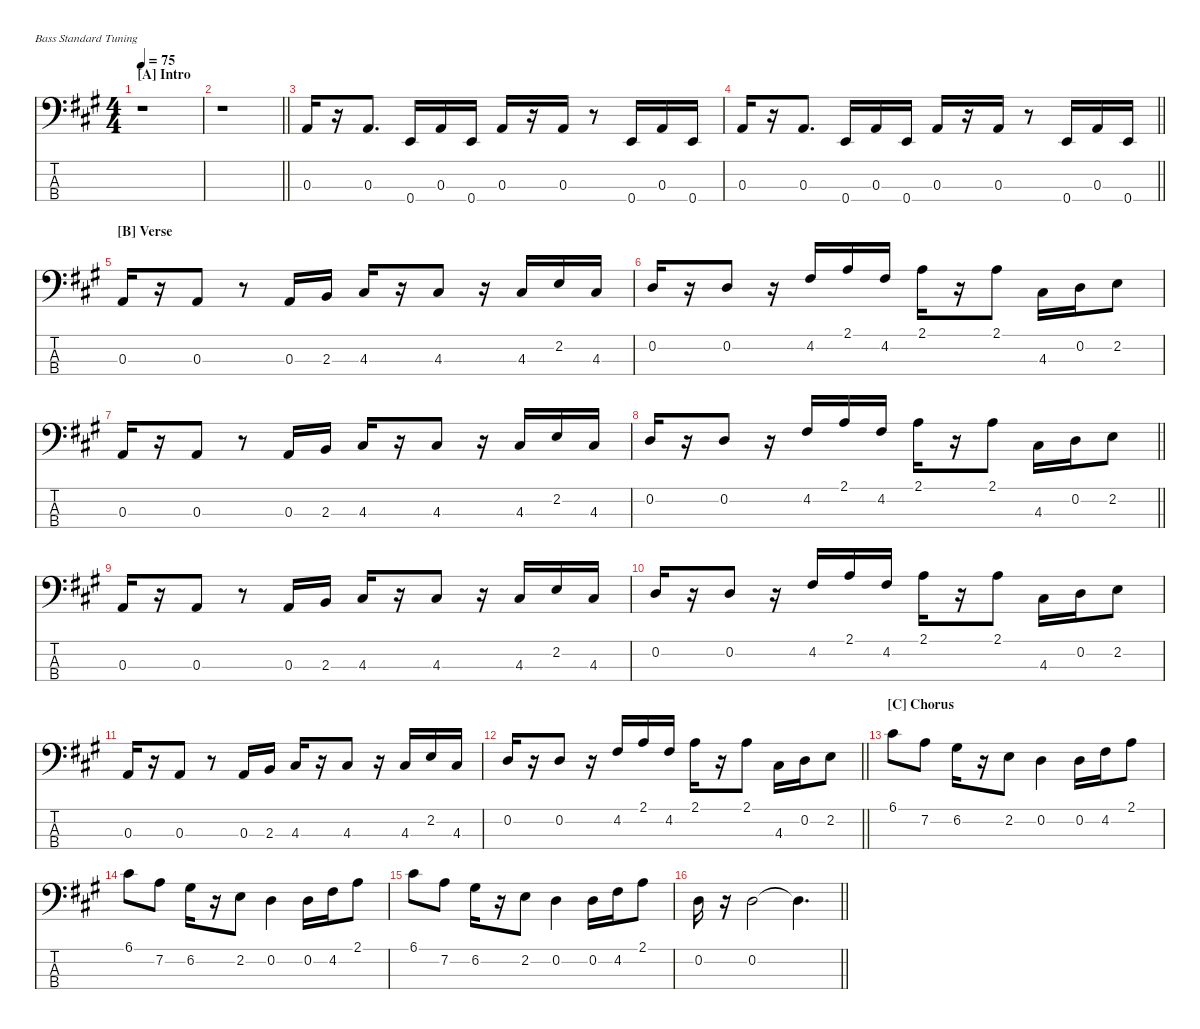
\hideDynamics
\bracketExtendMode nobrackets
\singleTrackTrackNamePolicy hidden
\multiTrackTrackNamePolicy hidden
\otherSystemsTrackNameOrientation horizontal
\track ("Rick Danko" "E-Bass") {instrument electricbassfinger}
\staff {score tabs}
\tuning (G2 D2 A1 E1)
\ts (4 4)
\beaming (8 2 2 2 2)
\section ("A" "Intro")
\tempo 75
\clef f4
\ks a
r.1{dy mf instrument electricbassfinger beam Down} |
\barLineRight lightlight
r.1{beam Down} |
0.3{acc forcenatural}.16{beam Up} r.16{beam Up} 0.3{acc forcenatural}.8{d beam Up} 0.4{acc forcenatural}.16{beam Up} 0.3{acc forcenatural}.16{beam Up} 0.4{acc forcenatural}.16{beam Up} 0.3{acc forcenatural}.16{beam Up} r.16{beam Up} 0.3{acc forcenatural}.16{beam Up} r.8{beam Up} 0.4{acc forcenatural}.16{beam Up} 0.3{acc forcenatural}.16{beam Up} 0.4{acc forcenatural}.16{beam Up} |
\barLineRight lightlight
0.3{acc forcenatural}.16{beam Up} r.16{beam Up} 0.3{acc forcenatural}.8{d beam Up} 0.4{acc forcenatural}.16{beam Up} 0.3{acc forcenatural}.16{beam Up} 0.4{acc forcenatural}.16{beam Up} 0.3{acc forcenatural}.16{beam Up} r.16{beam Up} 0.3{acc forcenatural}.16{beam Up} r.8{beam Up} 0.4{acc forcenatural}.16{beam Up} 0.3{acc forcenatural}.16{beam Up} 0.4{acc forcenatural}.16{beam Up} |
\section ("B" "Verse")
0.3{acc forcenatural}.16{beam Up} r.16{beam Up} 0.3{acc forcenatural}.8{beam Up} r.8{beam Up} 0.3{acc forcenatural}.16{beam Up} 2.3{acc forcenatural}.16{beam Up} 4.3{acc #}.16{beam Up} r.16{beam Up} 4.3{acc #}.8{beam Up} r.16{beam Up} 4.3{acc #}.16{beam Down} 2.2{acc forcenatural}.16{beam Down} 4.3{acc #}.16{beam Down} |
0.2{acc forcenatural}.16{beam Up} r.16{beam Up} 0.2{acc forcenatural}.8{beam Up} r.16{beam Up} 4.2{acc #}.16{beam Down} 2.1{acc forcenatural}.16{beam Down} 4.2{acc #}.16{beam Down} 2.1{acc forcenatural}.16{beam Down} r.16{beam Down} 2.1{acc forcenatural}.8{beam Down} 4.3{acc #}.16{beam Down} 0.2{acc forcenatural}.16{beam Down} 2.2{acc forcenatural}.8{beam Down} |
0.3{acc forcenatural}.16{beam Up} r.16{beam Up} 0.3{acc forcenatural}.8{beam Up} r.8{beam Up} 0.3{acc forcenatural}.16{beam Up} 2.3{acc forcenatural}.16{beam Up} 4.3{acc #}.16{beam Up} r.16{beam Up} 4.3{acc #}.8{beam Up} r.16{beam Up} 4.3{acc #}.16{beam Down} 2.2{acc forcenatural}.16{beam Down} 4.3{acc #}.16{beam Down} |
\barLineRight lightlight
0.2{acc forcenatural}.16{beam Up} r.16{beam Up} 0.2{acc forcenatural}.8{beam Up} r.16{beam Up} 4.2{acc #}.16{beam Down} 2.1{acc forcenatural}.16{beam Down} 4.2{acc #}.16{beam Down} 2.1{acc forcenatural}.16{beam Down} r.16{beam Down} 2.1{acc forcenatural}.8{beam Down} 4.3{acc #}.16{beam Down} 0.2{acc forcenatural}.16{beam Down} 2.2{acc forcenatural}.8{beam Down} |
0.3{acc forcenatural}.16{beam Up} r.16{beam Up} 0.3{acc forcenatural}.8{beam Up} r.8{beam Up} 0.3{acc forcenatural}.16{beam Up} 2.3{acc forcenatural}.16{beam Up} 4.3{acc #}.16{beam Up} r.16{beam Up} 4.3{acc #}.8{beam Up} r.16{beam Up} 4.3{acc #}.16{beam Down} 2.2{acc forcenatural}.16{beam Down} 4.3{acc #}.16{beam Down} |
0.2{acc forcenatural}.16{beam Up} r.16{beam Up} 0.2{acc forcenatural}.8{beam Up} r.16{beam Up} 4.2{acc #}.16{beam Down} 2.1{acc forcenatural}.16{beam Down} 4.2{acc #}.16{beam Down} 2.1{acc forcenatural}.16{beam Down} r.16{beam Down} 2.1{acc forcenatural}.8{beam Down} 4.3{acc #}.16{beam Down} 0.2{acc forcenatural}.16{beam Down} 2.2{acc forcenatural}.8{beam Down} |
0.3{acc forcenatural}.16{beam Up} r.16{beam Up} 0.3{acc forcenatural}.8{beam Up} r.8{beam Up} 0.3{acc forcenatural}.16{beam Up} 2.3{acc forcenatural}.16{beam Up} 4.3{acc #}.16{beam Up} r.16{beam Up} 4.3{acc #}.8{beam Up} r.16{beam Up} 4.3{acc #}.16{beam Down} 2.2{acc forcenatural}.16{beam Down} 4.3{acc #}.16{beam Down} |
\barLineRight lightlight
0.2{acc forcenatural}.16{beam Up} r.16{beam Up} 0.2{acc forcenatural}.8{beam Up} r.16{beam Up} 4.2{acc #}.16{beam Down} 2.1{acc forcenatural}.16{beam Down} 4.2{acc #}.16{beam Down} 2.1{acc forcenatural}.16{beam Down} r.16{beam Down} 2.1{acc forcenatural}.8{beam Down} 4.3{acc #}.16{beam Down} 0.2{acc forcenatural}.16{beam Down} 2.2{acc forcenatural}.8{beam Down} |
\section ("C" "Chorus")
6.1{acc #}.8{beam Down} 7.2{acc forcenatural}.8{beam Down} 6.2{acc #}.16{beam Down} r.16{beam Down} 2.2{acc forcenatural}.8{beam Down} 0.2{acc forcenatural}.4{beam Down} 0.2{acc forcenatural}.16{beam Down} 4.2{acc #}.16{beam Down} 2.1{acc forcenatural}.8{beam Down} |
6.1{acc #}.8{beam Down} 7.2{acc forcenatural}.8{beam Down} 6.2{acc #}.16{beam Down} r.16{beam Down} 2.2{acc forcenatural}.8{beam Down} 0.2{acc forcenatural}.4{beam Down} 0.2{acc forcenatural}.16{beam Down} 4.2{acc #}.16{beam Down} 2.1{acc forcenatural}.8{beam Down} |
6.1{acc #}.8{beam Down} 7.2{acc forcenatural}.8{beam Down} 6.2{acc #}.16{beam Down} r.16{beam Down} 2.2{acc forcenatural}.8{beam Down} 0.2{acc forcenatural}.4{beam Down} 0.2{acc forcenatural}.16{beam Down} 4.2{acc #}.16{beam Down} 2.1{acc forcenatural}.8{beam Down} |
\barLineRight lightlight
0.2{acc forcenatural}.16{beam Down} r.16{beam Down} 0.2{acc forcenatural}.2{beam Down} 0.2{t acc forcenatural}.4{d beam Down}
